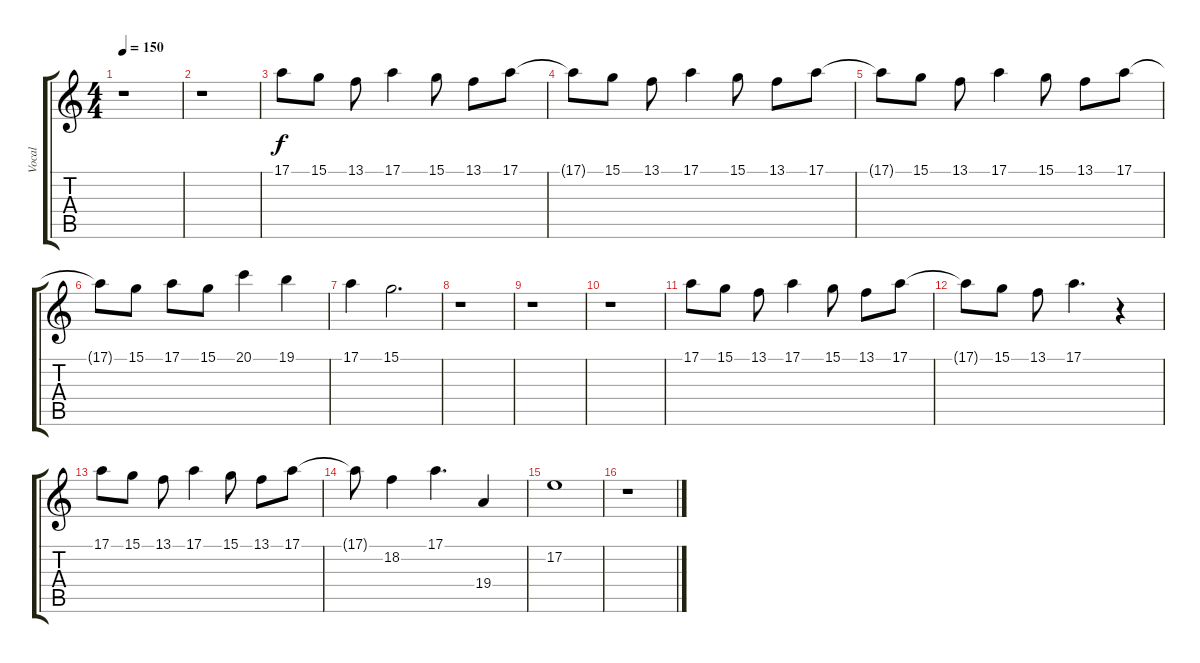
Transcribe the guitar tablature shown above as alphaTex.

\track ("Vocal" "Vocal") {instrument tenorsax}
\staff {score tabs}
\tuning (E4 B3 G3 D3 A2 E2) {hide}
\ts (4 4)
\tempo 150
\clef g2
\ks c
r.1{dy f} |
r.1 |
17.1.8 15.1.8 13.1.8 17.1.4 15.1.8 13.1.8 17.1.8 |
17.1{t}.8 15.1.8 13.1.8 17.1.4 15.1.8 13.1.8 17.1.8 |
17.1{t}.8 15.1.8 13.1.8 17.1.4 15.1.8 13.1.8 17.1.8 |
17.1{t}.8 15.1.8 17.1.8 15.1.8 20.1.4 19.1.4 |
17.1.4 15.1.2{d} |
r.1 |
r.1 |
r.1 |
17.1.8 15.1.8 13.1.8 17.1.4 15.1.8 13.1.8 17.1.8 |
17.1{t}.8 15.1.8 13.1.8 17.1.4{d} r.4 |
17.1.8 15.1.8 13.1.8 17.1.4 15.1.8 13.1.8 17.1.8 |
17.1{t}.8 18.2.4 17.1.4{d} 19.4.4 |
17.2.1 |
r.1
